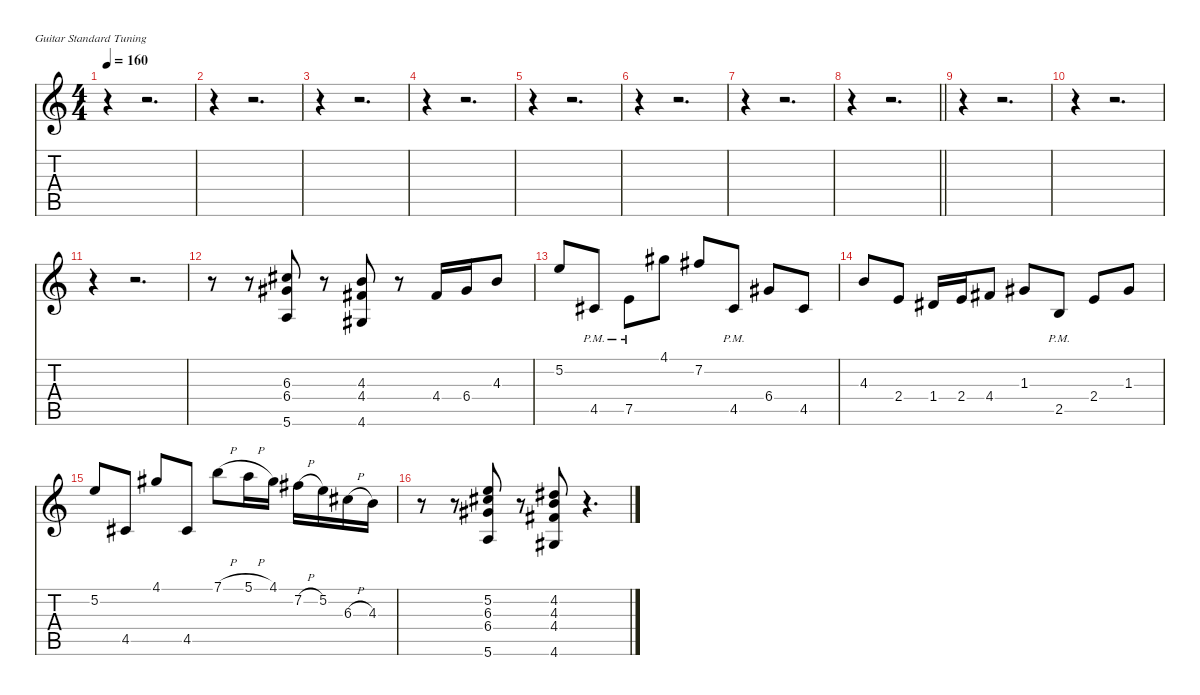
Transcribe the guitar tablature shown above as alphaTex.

\defaultSystemsLayout 4
\hideDynamics
\bracketExtendMode nobrackets
\singleTrackTrackNamePolicy hidden
\multiTrackTrackNamePolicy hidden
\firstSystemTrackNameMode fullname
\firstSystemTrackNameOrientation horizontal
\otherSystemsTrackNameOrientation horizontal
\track ("Distortion 2" "od.guit.") {instrument overdrivenguitar}
\staff {score tabs}
\tuning (E4 B3 G3 D3 A2 E2)
\ts (4 4)
\beaming (8 2 2 2 2)
\tempo 160
\clef g2
\ks c
r.4{dy f instrument overdrivenguitar beam Down} r.2{d beam Down} |
r.4{beam Down} r.2{d beam Down} |
r.4{beam Down} r.2{d beam Down} |
r.4{beam Down} r.2{d beam Down} |
r.4{beam Down} r.2{d beam Down} |
r.4{beam Down} r.2{d beam Down} |
r.4{beam Down} r.2{d beam Down} |
\barLineRight lightlight
r.4{beam Down} r.2{d beam Down} |
r.4{beam Down} r.2{d beam Down} |
r.4{beam Down} r.2{d beam Down} |
r.4{beam Down} r.2{d beam Down} |
r.8{beam Down} r.8{beam Down} (6.3{acc #} 6.4{acc #} 5.6).8{beam Up} r.8{beam Up} (4.3 4.4{acc #} 4.6{acc #}).8{beam Up} r.8{beam Up} 4.4{acc #}.16{beam Up} 6.4{acc #}.16{beam Up} 4.3.8{beam Up} |
5.2.8{beam Up} 4.5{pm acc #}.8{beam Up} 7.5{pm}.8{beam Down} 4.1{acc #}.8{beam Down} 7.2{acc #}.8{beam Up} 4.5{pm acc #}.8{beam Up} 6.4{acc #}.8{beam Up} 4.5{acc #}.8{beam Up} |
4.3.8{beam Up} 2.4.8{beam Up} 1.4{acc #}.16{beam Up} 2.4.16{beam Up} 4.4{acc #}.8{beam Up} 1.3{acc #}.8{beam Up} 2.5{pm}.8{beam Up} 2.4.8{beam Up} 1.3{acc #}.8{beam Up} |
5.2.8{beam Up} 4.5{acc #}.8{beam Up} 4.1{acc #}.8{beam Up} 4.5{acc #}.8{beam Up} 7.1{h}.8{beam Down} 5.1{h}.16{beam Down} 4.1{acc #}.16{beam Down} 7.2{h acc #}.16{beam Down} 5.2.16{beam Down} 6.3{h acc #}.16{beam Down} 4.3.16{beam Down} |
r.8{beam Down} r.8{beam Down} (5.2 6.3{acc #} 6.4{acc #} 5.6).8{beam Up} r.8{beam Up} (4.2{acc #} 4.3 4.4{acc #} 4.6{acc #}).8{beam Up} r.4{d beam Up}
